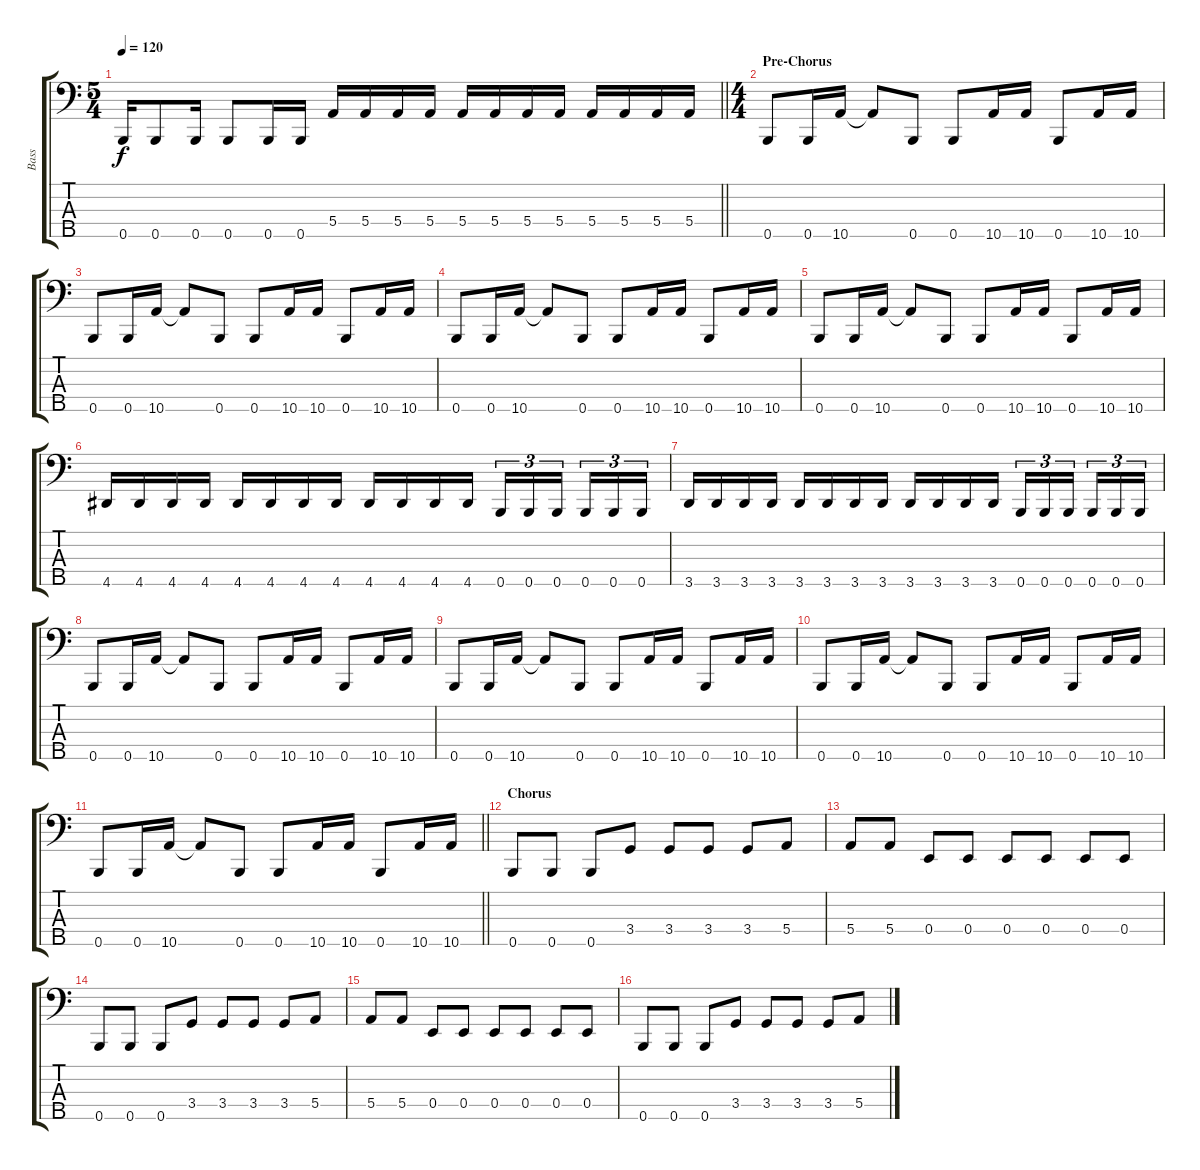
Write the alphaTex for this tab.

\track ("Bass" "Bass") {instrument electricbassfinger}
\staff {score tabs}
\tuning (G2 D2 A1 E1 B0) {hide}
\ts (5 4)
\tempo 120
\clef f4
\barLineRight lightlight
\ks c
0.5.16{dy f} 0.5.8 0.5.16 0.5.8 0.5.16 0.5.16 5.4.16 5.4.16 5.4.16 5.4.16 5.4.16 5.4.16 5.4.16 5.4.16 5.4.16 5.4.16 5.4.16 5.4.16 |
\ts (4 4)
\section ("" "Pre-Chorus")
0.5.8 0.5.16 10.5.16 10.5{t}.8 0.5.8 0.5.8 10.5.16 10.5.16 0.5.8 10.5.16 10.5.16 |
0.5.8 0.5.16 10.5.16 10.5{t}.8 0.5.8 0.5.8 10.5.16 10.5.16 0.5.8 10.5.16 10.5.16 |
0.5.8 0.5.16 10.5.16 10.5{t}.8 0.5.8 0.5.8 10.5.16 10.5.16 0.5.8 10.5.16 10.5.16 |
0.5.8 0.5.16 10.5.16 10.5{t}.8 0.5.8 0.5.8 10.5.16 10.5.16 0.5.8 10.5.16 10.5.16 |
4.5.16 4.5.16 4.5.16 4.5.16 4.5.16 4.5.16 4.5.16 4.5.16 4.5.16 4.5.16 4.5.16 4.5.16 0.5.16{tu (3 2)} 0.5.16{tu (3 2)} 0.5.16{tu (3 2)} 0.5.16{tu (3 2)} 0.5.16{tu (3 2)} 0.5.16{tu (3 2)} |
3.5.16 3.5.16 3.5.16 3.5.16 3.5.16 3.5.16 3.5.16 3.5.16 3.5.16 3.5.16 3.5.16 3.5.16 0.5.16{tu (3 2)} 0.5.16{tu (3 2)} 0.5.16{tu (3 2)} 0.5.16{tu (3 2)} 0.5.16{tu (3 2)} 0.5.16{tu (3 2)} |
0.5.8 0.5.16 10.5.16 10.5{t}.8 0.5.8 0.5.8 10.5.16 10.5.16 0.5.8 10.5.16 10.5.16 |
0.5.8 0.5.16 10.5.16 10.5{t}.8 0.5.8 0.5.8 10.5.16 10.5.16 0.5.8 10.5.16 10.5.16 |
0.5.8 0.5.16 10.5.16 10.5{t}.8 0.5.8 0.5.8 10.5.16 10.5.16 0.5.8 10.5.16 10.5.16 |
\barLineRight lightlight
0.5.8 0.5.16 10.5.16 10.5{t}.8 0.5.8 0.5.8 10.5.16 10.5.16 0.5.8 10.5.16 10.5.16 |
\section ("" "Chorus")
0.5.8 0.5.8 0.5.8 3.4.8 3.4.8 3.4.8 3.4.8 5.4.8 |
5.4.8 5.4.8 0.4.8 0.4.8 0.4.8 0.4.8 0.4.8 0.4.8 |
0.5.8 0.5.8 0.5.8 3.4.8 3.4.8 3.4.8 3.4.8 5.4.8 |
5.4.8 5.4.8 0.4.8 0.4.8 0.4.8 0.4.8 0.4.8 0.4.8 |
0.5.8 0.5.8 0.5.8 3.4.8 3.4.8 3.4.8 3.4.8 5.4.8
